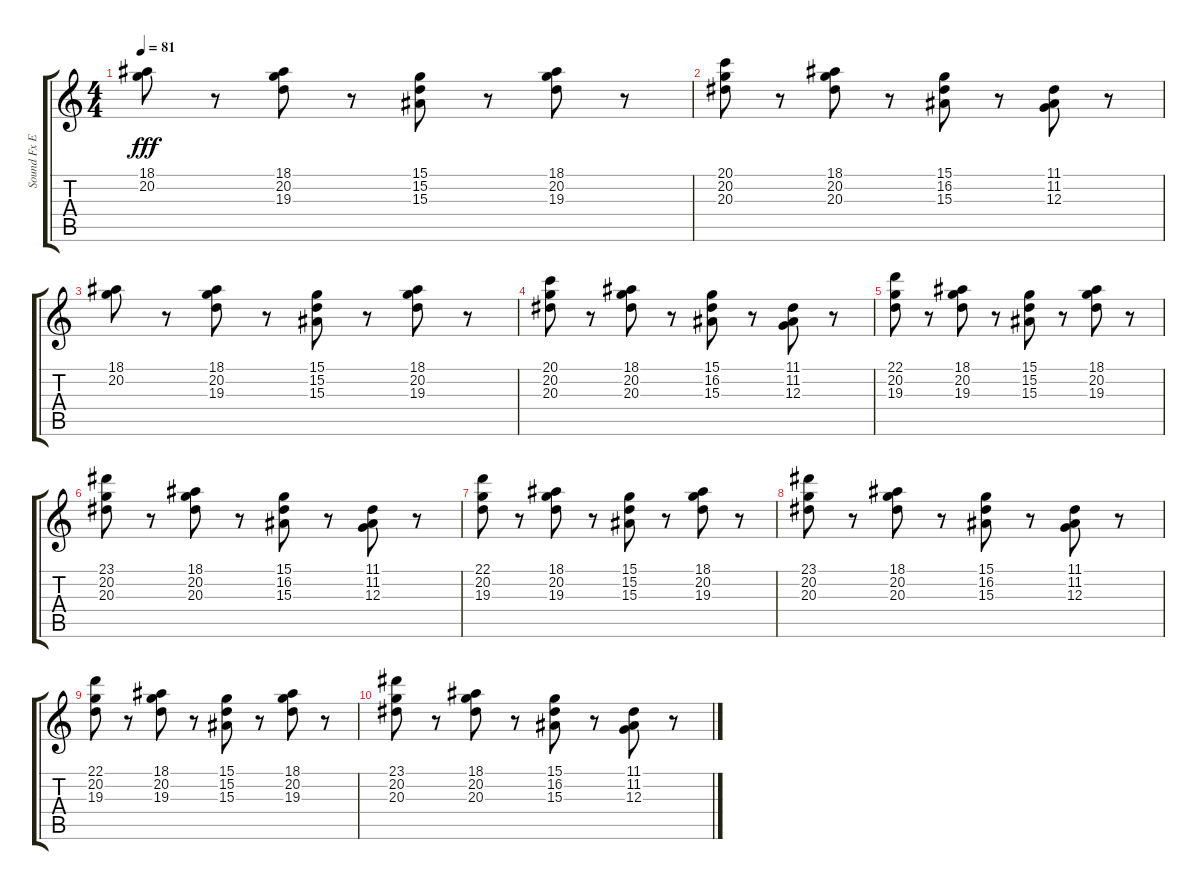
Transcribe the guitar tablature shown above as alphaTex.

\track ("Sound Fx Extra" "Sound Fx E") {instrument reversecymbal}
\staff {score tabs}
\tuning (E4 B3 G3 D3 A2 E2) {hide}
\ts (4 4)
\tempo 81
\clef g2
\ks c
(18.1 20.2).8{dy fff} r.8 (18.1 20.2 19.3).8 r.8 (15.1 15.2 15.3).8 r.8 (18.1 20.2 19.3).8 r.8 |
(20.1 20.2 20.3).8 r.8 (18.1 20.2 20.3).8 r.8 (15.1 16.2 15.3).8 r.8 (11.1 11.2 12.3).8 r.8 |
(18.1 20.2).8 r.8 (18.1 20.2 19.3).8 r.8 (15.1 15.2 15.3).8 r.8 (18.1 20.2 19.3).8 r.8 |
(20.1 20.2 20.3).8 r.8 (18.1 20.2 20.3).8 r.8 (15.1 16.2 15.3).8 r.8 (11.1 11.2 12.3).8 r.8 |
(22.1 20.2 19.3).8 r.8 (18.1 20.2 19.3).8 r.8 (15.1 15.2 15.3).8 r.8 (18.1 20.2 19.3).8 r.8 |
(23.1 20.2 20.3).8 r.8 (18.1 20.2 20.3).8 r.8 (15.1 16.2 15.3).8 r.8 (11.1 11.2 12.3).8 r.8 |
(22.1 20.2 19.3).8 r.8 (18.1 20.2 19.3).8 r.8 (15.1 15.2 15.3).8 r.8 (18.1 20.2 19.3).8 r.8 |
(23.1 20.2 20.3).8 r.8 (18.1 20.2 20.3).8 r.8 (15.1 16.2 15.3).8 r.8 (11.1 11.2 12.3).8 r.8 |
(22.1 20.2 19.3).8 r.8 (18.1 20.2 19.3).8 r.8 (15.1 15.2 15.3).8 r.8 (18.1 20.2 19.3).8 r.8 |
(23.1 20.2 20.3).8 r.8 (18.1 20.2 20.3).8 r.8 (15.1 16.2 15.3).8 r.8 (11.1 11.2 12.3).8 r.8
